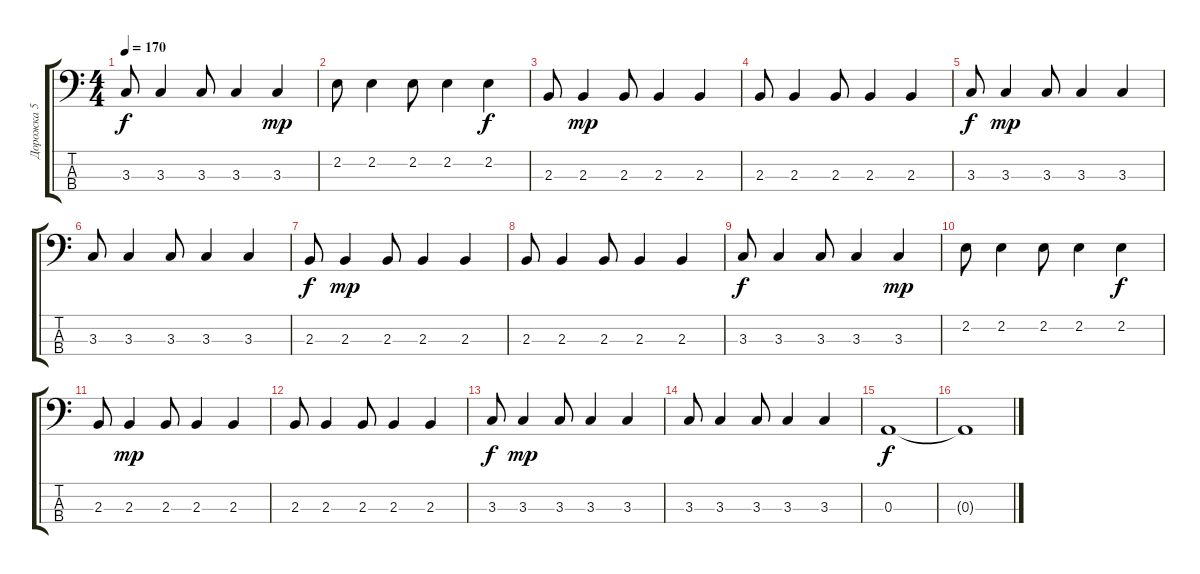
\track ("Дорожка 5" "Дорожка 5") {instrument electricbassfinger}
\staff {score tabs}
\tuning (G2 D2 A1 D1) {hide}
\ts (4 4)
\tempo 170
\clef f4
\ks c
3.3.8{dy f} 3.3.4 3.3.8 3.3.4 3.3.4{dy mp} |
2.2.8 2.2.4 2.2.8 2.2.4 2.2.4{dy f} |
2.3.8 2.3.4{dy mp} 2.3.8 2.3.4 2.3.4 |
2.3.8 2.3.4 2.3.8 2.3.4 2.3.4 |
3.3.8{dy f} 3.3.4{dy mp} 3.3.8 3.3.4 3.3.4 |
3.3.8 3.3.4 3.3.8 3.3.4 3.3.4 |
2.3.8{dy f} 2.3.4{dy mp} 2.3.8 2.3.4 2.3.4 |
2.3.8 2.3.4 2.3.8 2.3.4 2.3.4 |
3.3.8{dy f} 3.3.4 3.3.8 3.3.4 3.3.4{dy mp} |
2.2.8 2.2.4 2.2.8 2.2.4 2.2.4{dy f} |
2.3.8 2.3.4{dy mp} 2.3.8 2.3.4 2.3.4 |
2.3.8 2.3.4 2.3.8 2.3.4 2.3.4 |
3.3.8{dy f} 3.3.4{dy mp} 3.3.8 3.3.4 3.3.4 |
3.3.8 3.3.4 3.3.8 3.3.4 3.3.4 |
0.3.1{dy f} |
0.3{t}.1
